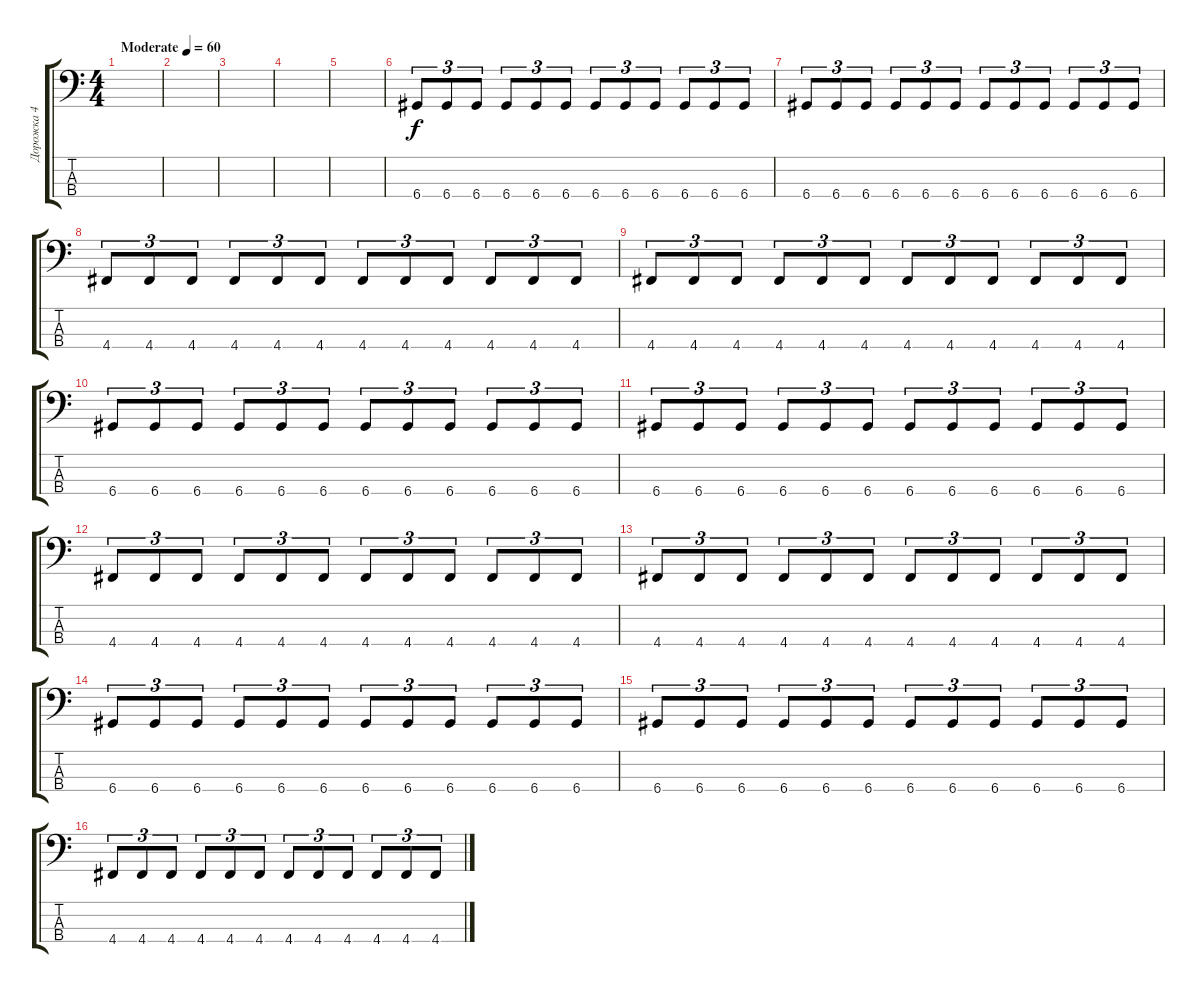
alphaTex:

\track ("Дорожка 4" "Дорожка 4") {instrument electricbasspick}
\staff {score tabs}
\tuning (G2 D2 A1 D1) {hide}
\ts (4 4)
\tempo (60 "Moderate")
\clef f4
\ks c
|
|
|
|
|
6.4.8{tu (3 2)} 6.4.8{tu (3 2)} 6.4.8{tu (3 2)} 6.4.8{tu (3 2)} 6.4.8{tu (3 2)} 6.4.8{tu (3 2)} 6.4.8{tu (3 2)} 6.4.8{tu (3 2)} 6.4.8{tu (3 2)} 6.4.8{tu (3 2)} 6.4.8{tu (3 2)} 6.4.8{tu (3 2)} |
6.4.8{tu (3 2)} 6.4.8{tu (3 2)} 6.4.8{tu (3 2)} 6.4.8{tu (3 2)} 6.4.8{tu (3 2)} 6.4.8{tu (3 2)} 6.4.8{tu (3 2)} 6.4.8{tu (3 2)} 6.4.8{tu (3 2)} 6.4.8{tu (3 2)} 6.4.8{tu (3 2)} 6.4.8{tu (3 2)} |
4.4.8{tu (3 2)} 4.4.8{tu (3 2)} 4.4.8{tu (3 2)} 4.4.8{tu (3 2)} 4.4.8{tu (3 2)} 4.4.8{tu (3 2)} 4.4.8{tu (3 2)} 4.4.8{tu (3 2)} 4.4.8{tu (3 2)} 4.4.8{tu (3 2)} 4.4.8{tu (3 2)} 4.4.8{tu (3 2)} |
4.4.8{tu (3 2)} 4.4.8{tu (3 2)} 4.4.8{tu (3 2)} 4.4.8{tu (3 2)} 4.4.8{tu (3 2)} 4.4.8{tu (3 2)} 4.4.8{tu (3 2)} 4.4.8{tu (3 2)} 4.4.8{tu (3 2)} 4.4.8{tu (3 2)} 4.4.8{tu (3 2)} 4.4.8{tu (3 2)} |
6.4.8{tu (3 2)} 6.4.8{tu (3 2)} 6.4.8{tu (3 2)} 6.4.8{tu (3 2)} 6.4.8{tu (3 2)} 6.4.8{tu (3 2)} 6.4.8{tu (3 2)} 6.4.8{tu (3 2)} 6.4.8{tu (3 2)} 6.4.8{tu (3 2)} 6.4.8{tu (3 2)} 6.4.8{tu (3 2)} |
6.4.8{tu (3 2)} 6.4.8{tu (3 2)} 6.4.8{tu (3 2)} 6.4.8{tu (3 2)} 6.4.8{tu (3 2)} 6.4.8{tu (3 2)} 6.4.8{tu (3 2)} 6.4.8{tu (3 2)} 6.4.8{tu (3 2)} 6.4.8{tu (3 2)} 6.4.8{tu (3 2)} 6.4.8{tu (3 2)} |
4.4.8{tu (3 2)} 4.4.8{tu (3 2)} 4.4.8{tu (3 2)} 4.4.8{tu (3 2)} 4.4.8{tu (3 2)} 4.4.8{tu (3 2)} 4.4.8{tu (3 2)} 4.4.8{tu (3 2)} 4.4.8{tu (3 2)} 4.4.8{tu (3 2)} 4.4.8{tu (3 2)} 4.4.8{tu (3 2)} |
4.4.8{tu (3 2)} 4.4.8{tu (3 2)} 4.4.8{tu (3 2)} 4.4.8{tu (3 2)} 4.4.8{tu (3 2)} 4.4.8{tu (3 2)} 4.4.8{tu (3 2)} 4.4.8{tu (3 2)} 4.4.8{tu (3 2)} 4.4.8{tu (3 2)} 4.4.8{tu (3 2)} 4.4.8{tu (3 2)} |
6.4.8{tu (3 2)} 6.4.8{tu (3 2)} 6.4.8{tu (3 2)} 6.4.8{tu (3 2)} 6.4.8{tu (3 2)} 6.4.8{tu (3 2)} 6.4.8{tu (3 2)} 6.4.8{tu (3 2)} 6.4.8{tu (3 2)} 6.4.8{tu (3 2)} 6.4.8{tu (3 2)} 6.4.8{tu (3 2)} |
6.4.8{tu (3 2)} 6.4.8{tu (3 2)} 6.4.8{tu (3 2)} 6.4.8{tu (3 2)} 6.4.8{tu (3 2)} 6.4.8{tu (3 2)} 6.4.8{tu (3 2)} 6.4.8{tu (3 2)} 6.4.8{tu (3 2)} 6.4.8{tu (3 2)} 6.4.8{tu (3 2)} 6.4.8{tu (3 2)} |
4.4.8{tu (3 2)} 4.4.8{tu (3 2)} 4.4.8{tu (3 2)} 4.4.8{tu (3 2)} 4.4.8{tu (3 2)} 4.4.8{tu (3 2)} 4.4.8{tu (3 2)} 4.4.8{tu (3 2)} 4.4.8{tu (3 2)} 4.4.8{tu (3 2)} 4.4.8{tu (3 2)} 4.4.8{tu (3 2)}
